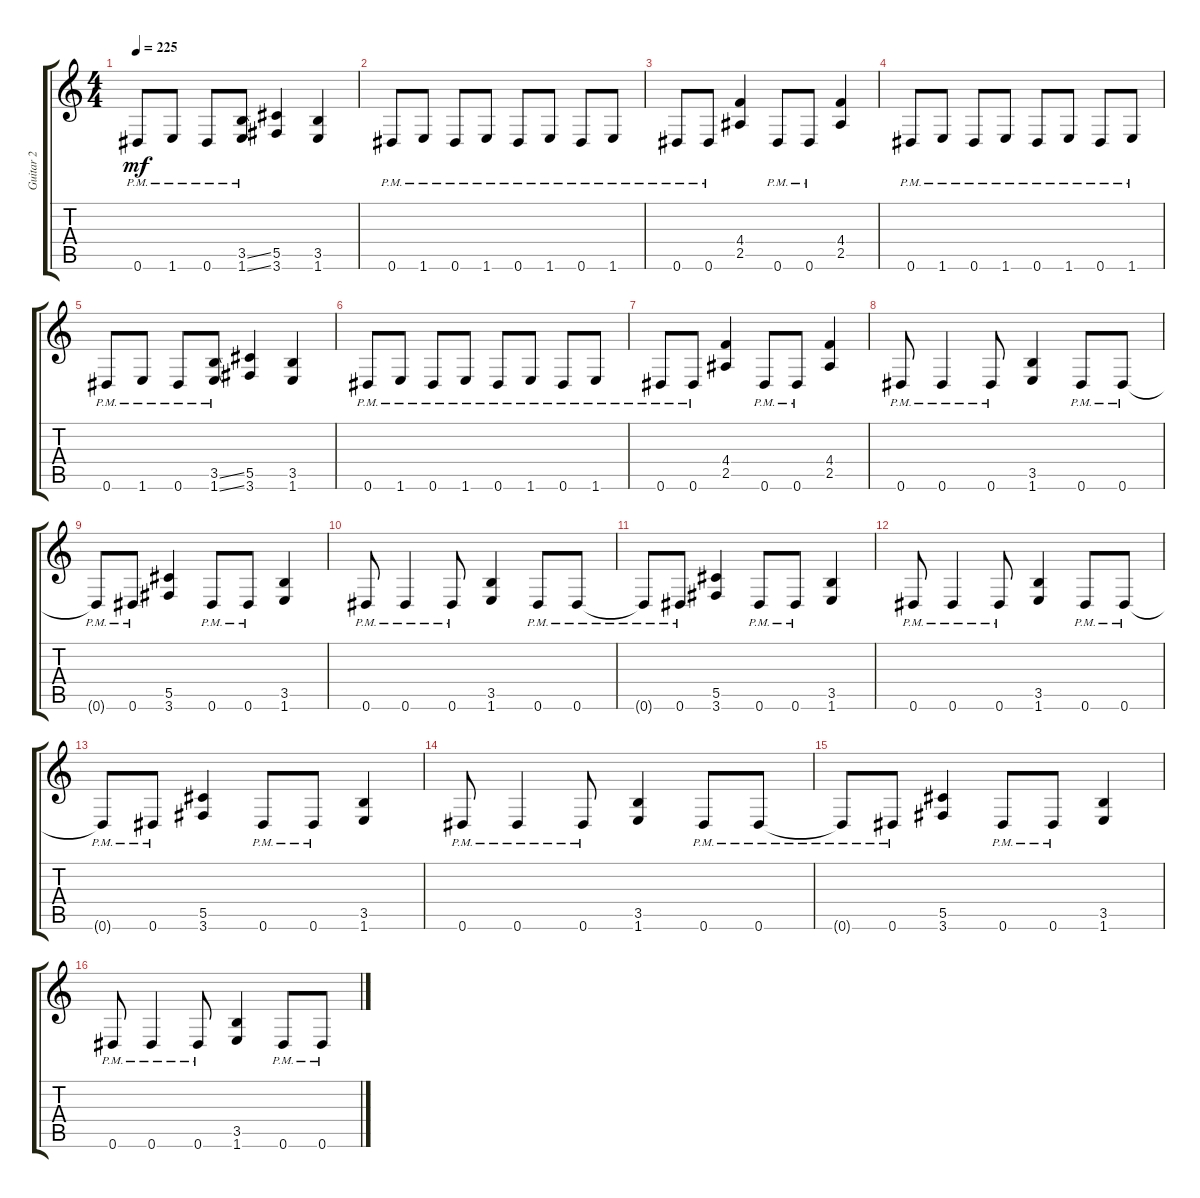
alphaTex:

\track ("Guitar 2" "Guitar 2") {instrument distortionguitar}
\staff {score tabs}
\tuning (Eb4 Bb3 Gb3 Db3 Ab2 Eb2) {hide}
\ts (4 4)
\tempo 225
\clef g2
\ks c
0.6{pm}.8{dy mf} 1.6{pm}.8 0.6{pm}.8 (3.5{ss pm} 1.6{ss pm}).8 (5.5 3.6).4 (3.5 1.6).4 |
0.6{pm}.8 1.6{pm}.8 0.6{pm}.8 1.6{pm}.8 0.6{pm}.8 1.6{pm}.8 0.6{pm}.8 1.6{pm}.8 |
0.6{pm}.8 0.6{pm}.8 (4.4 2.5).4 0.6{pm}.8 0.6{pm}.8 (4.4 2.5).4 |
0.6{pm}.8 1.6{pm}.8 0.6{pm}.8 1.6{pm}.8 0.6{pm}.8 1.6{pm}.8 0.6{pm}.8 1.6{pm}.8 |
0.6{pm}.8 1.6{pm}.8 0.6{pm}.8 (3.5{ss pm} 1.6{ss pm}).8 (5.5 3.6).4 (3.5 1.6).4 |
0.6{pm}.8 1.6{pm}.8 0.6{pm}.8 1.6{pm}.8 0.6{pm}.8 1.6{pm}.8 0.6{pm}.8 1.6{pm}.8 |
0.6{pm}.8 0.6{pm}.8 (4.4 2.5).4 0.6{pm}.8 0.6{pm}.8 (4.4 2.5).4 |
0.6{pm}.8 0.6{pm}.4 0.6{pm}.8 (3.5 1.6).4 0.6{pm}.8 0.6{pm}.8 |
0.6{pm t}.8 0.6{pm}.8 (5.5 3.6).4 0.6{pm}.8 0.6{pm}.8 (3.5 1.6).4 |
0.6{pm}.8 0.6{pm}.4 0.6{pm}.8 (3.5 1.6).4 0.6{pm}.8 0.6{pm}.8 |
0.6{pm t}.8 0.6{pm}.8 (5.5 3.6).4 0.6{pm}.8 0.6{pm}.8 (3.5 1.6).4 |
0.6{pm}.8 0.6{pm}.4 0.6{pm}.8 (3.5 1.6).4 0.6{pm}.8 0.6{pm}.8 |
0.6{pm t}.8 0.6{pm}.8 (5.5 3.6).4 0.6{pm}.8 0.6{pm}.8 (3.5 1.6).4 |
0.6{pm}.8 0.6{pm}.4 0.6{pm}.8 (3.5 1.6).4 0.6{pm}.8 0.6{pm}.8 |
0.6{pm t}.8 0.6{pm}.8 (5.5 3.6).4 0.6{pm}.8 0.6{pm}.8 (3.5 1.6).4 |
0.6{pm}.8 0.6{pm}.4 0.6{pm}.8 (3.5 1.6).4 0.6{pm}.8 0.6{pm}.8
